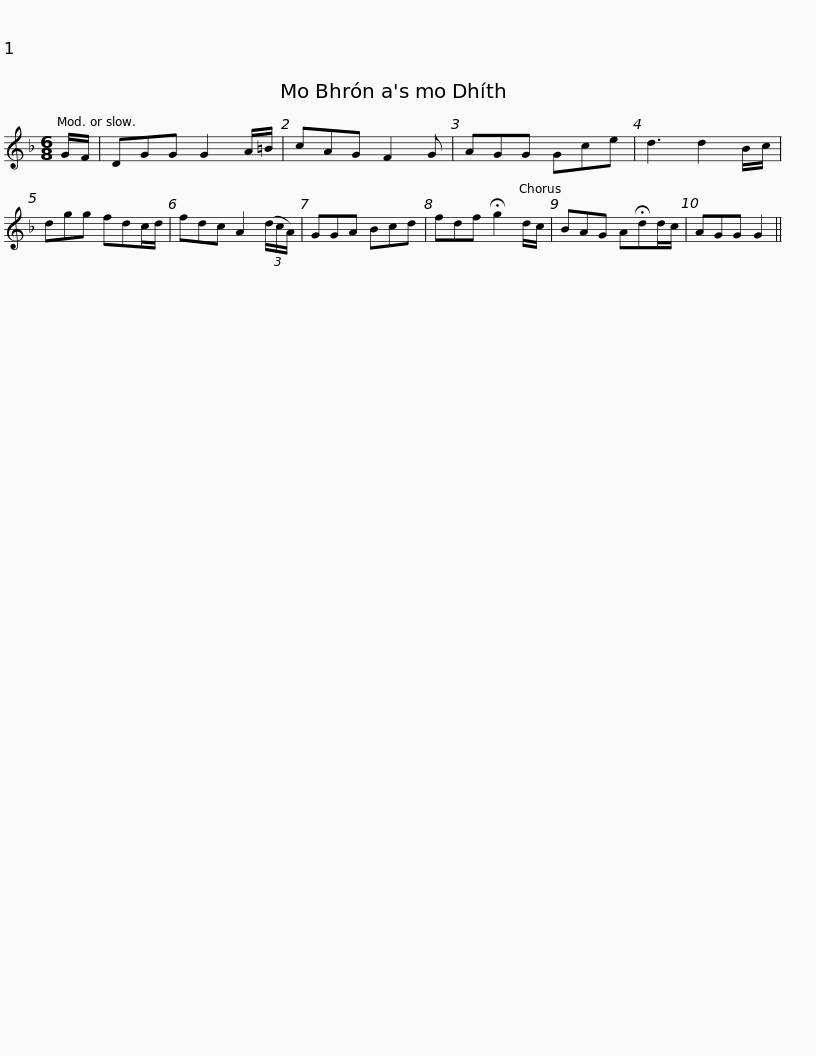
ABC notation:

X:1
L:1/8
M:6/8
I:linebreak $
K:F
V:1 treble
V:1
 G/F/ | DGG G2 A/=B/ | cAG F2 G | AGG Gce | d3 d2 B/c/ | %5
 dgg fdc/d/ | fdc A2 (3(d/c/A/) | GGA Bcd |$ fdf !fermata!g2 d/c/ | BAG A!fermata!dd/c/ | %10
 AGG G2 || %11
